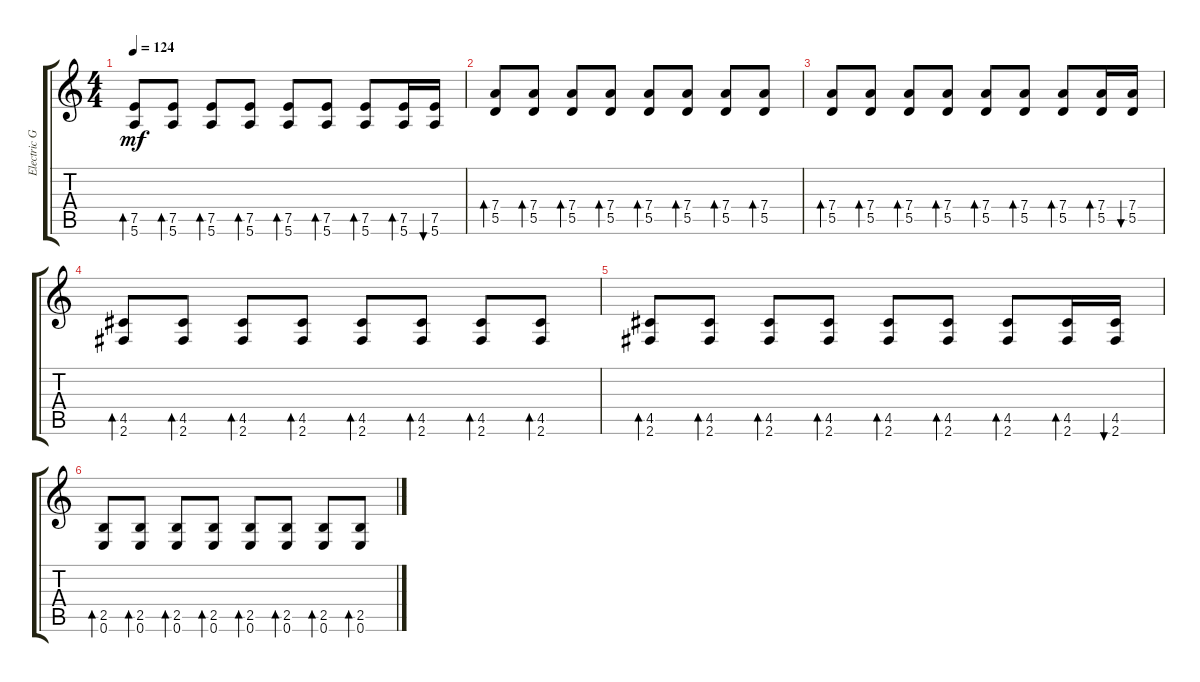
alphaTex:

\track ("Electric Guitar" "Electric G") {instrument overdrivenguitar}
\staff {score tabs}
\tuning (E4 B3 G3 D3 A2 E2) {hide}
\ts (4 4)
\tempo 124
\clef g2
\ks c
(7.5 5.6).8{bd 30 dy mf} (7.5 5.6).8{bd 30} (7.5 5.6).8{bd 30} (7.5 5.6).8{bd 30} (7.5 5.6).8{bd 30} (7.5 5.6).8{bd 30} (7.5 5.6).8{bd 30} (7.5 5.6).16{bd 30} (7.5 5.6).16{bu 30} |
(7.4 5.5).8{bd 30} (7.4 5.5).8{bd 30} (7.4 5.5).8{bd 30} (7.4 5.5).8{bd 30} (7.4 5.5).8{bd 30} (7.4 5.5).8{bd 30} (7.4 5.5).8{bd 30} (7.4 5.5).8{bd 30} |
(7.4 5.5).8{bd 30} (7.4 5.5).8{bd 30} (7.4 5.5).8{bd 30} (7.4 5.5).8{bd 30} (7.4 5.5).8{bd 30} (7.4 5.5).8{bd 30} (7.4 5.5).8{bd 30} (7.4 5.5).16{bd 30} (7.4 5.5).16{bu 30} |
(4.5 2.6).8{bd 30} (4.5 2.6).8{bd 30} (4.5 2.6).8{bd 30} (4.5 2.6).8{bd 30} (4.5 2.6).8{bd 30} (4.5 2.6).8{bd 30} (4.5 2.6).8{bd 30} (4.5 2.6).8{bd 30} |
(4.5 2.6).8{bd 30} (4.5 2.6).8{bd 30} (4.5 2.6).8{bd 30} (4.5 2.6).8{bd 30} (4.5 2.6).8{bd 30} (4.5 2.6).8{bd 30} (4.5 2.6).8{bd 30} (4.5 2.6).16{bd 30} (4.5 2.6).16{bu 30} |
(2.5 0.6).8{bd 30} (2.5 0.6).8{bd 30} (2.5 0.6).8{bd 30} (2.5 0.6).8{bd 30} (2.5 0.6).8{bd 30} (2.5 0.6).8{bd 30} (2.5 0.6).8{bd 30} (2.5 0.6).8{bd 30}
